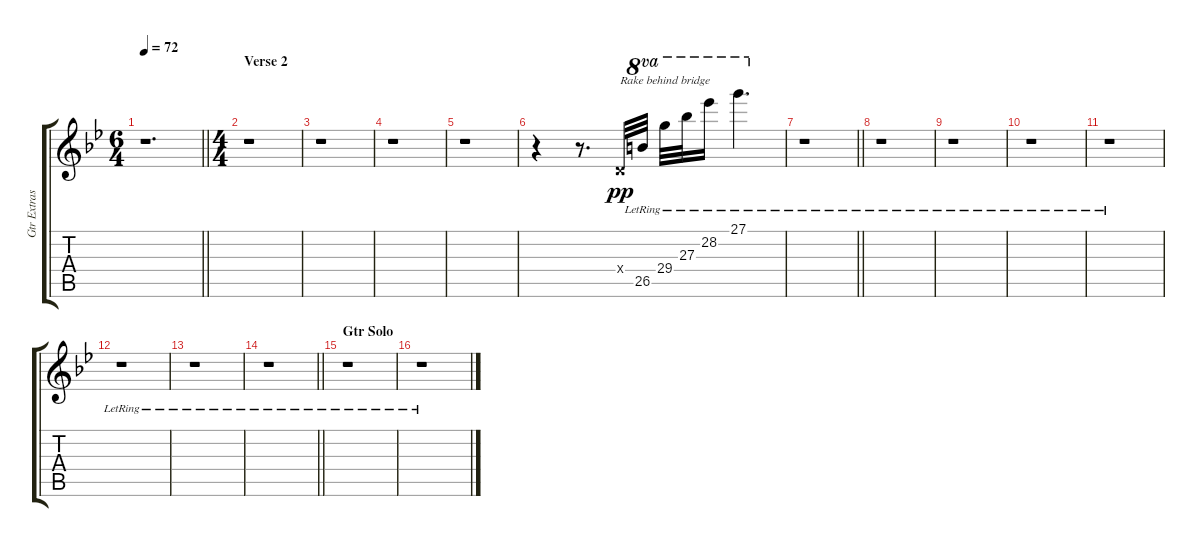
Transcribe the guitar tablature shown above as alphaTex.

\track ("Gtr Extras" "Gtr Extras") {instrument distortionguitar}
\staff {score tabs}
\tuning (E4 B3 G3 D3 A2 E2) {hide}
\ts (6 4)
\tempo 72
\clef g2
\barLineRight lightlight
\ks bb
r.1{d dy pp} |
\ts (4 4)
\section ("" "Verse 2")
r.1 |
r.1 |
r.1 |
r.1 |
r.4 r.8{d} 0.4{x}.32{txt "Rake behind bridge"} 26.5{lr}.32{ot 8va} 29.4{lr}.32{ot 8va} 27.3{lr}.32{ot 8va} 28.2{lr}.16{ot 8va} 27.1{lr}.4{d ot 8va} |
\barLineRight lightlight
r.1{instrument distortionguitar} |
r.1 |
r.1 |
r.1 |
r.1 |
r.1 |
r.1 |
\barLineRight lightlight
r.1 |
\section ("" "Gtr Solo")
r.1 |
r.1
